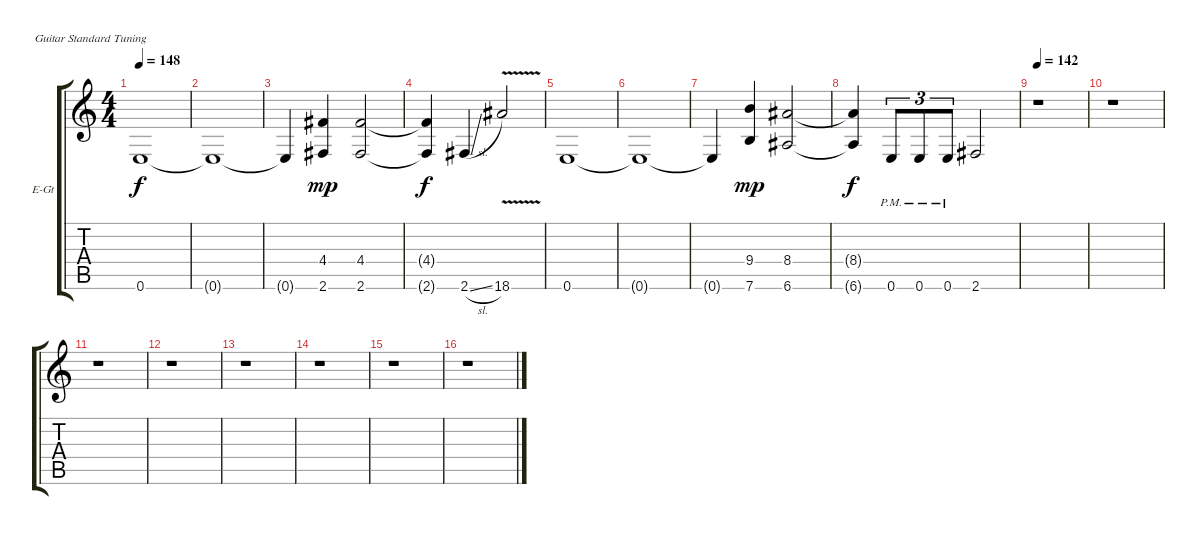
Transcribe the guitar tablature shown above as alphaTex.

\bracketExtendMode groupsimilarinstruments
\firstSystemTrackNameOrientation horizontal
\otherSystemsTrackNameOrientation horizontal
\track ("Guitar 2" "E-Gt") {instrument overdrivenguitar}
\staff {score tabs}
\tuning (E4 B3 G3 D3 A2 E2)
\ts (4 4)
\tempo 148
\clef g2
\ks c
0.6.1{dy f} |
0.6{t}.1 |
0.6{t}.4 (4.4 2.6).4{dy mp} (4.4 2.6).2 |
(4.4{t} 2.6{t}).4{dy f} 2.6{sl}.4 18.6{v}.2 |
0.6.1 |
0.6{t}.1 |
0.6{t}.4 (9.4 7.6).4{dy mp} (8.4 6.6).2 |
(8.4{t} 6.6{t}).4{dy f} 0.6{pm}.8{tu (3 2)} 0.6{pm}.8{tu (3 2)} 0.6{pm}.8{tu (3 2)} 2.6.2 |
\tempo 142
r.1 |
r.1 |
r.1 |
r.1 |
r.1 |
r.1 |
r.1 |
r.1
